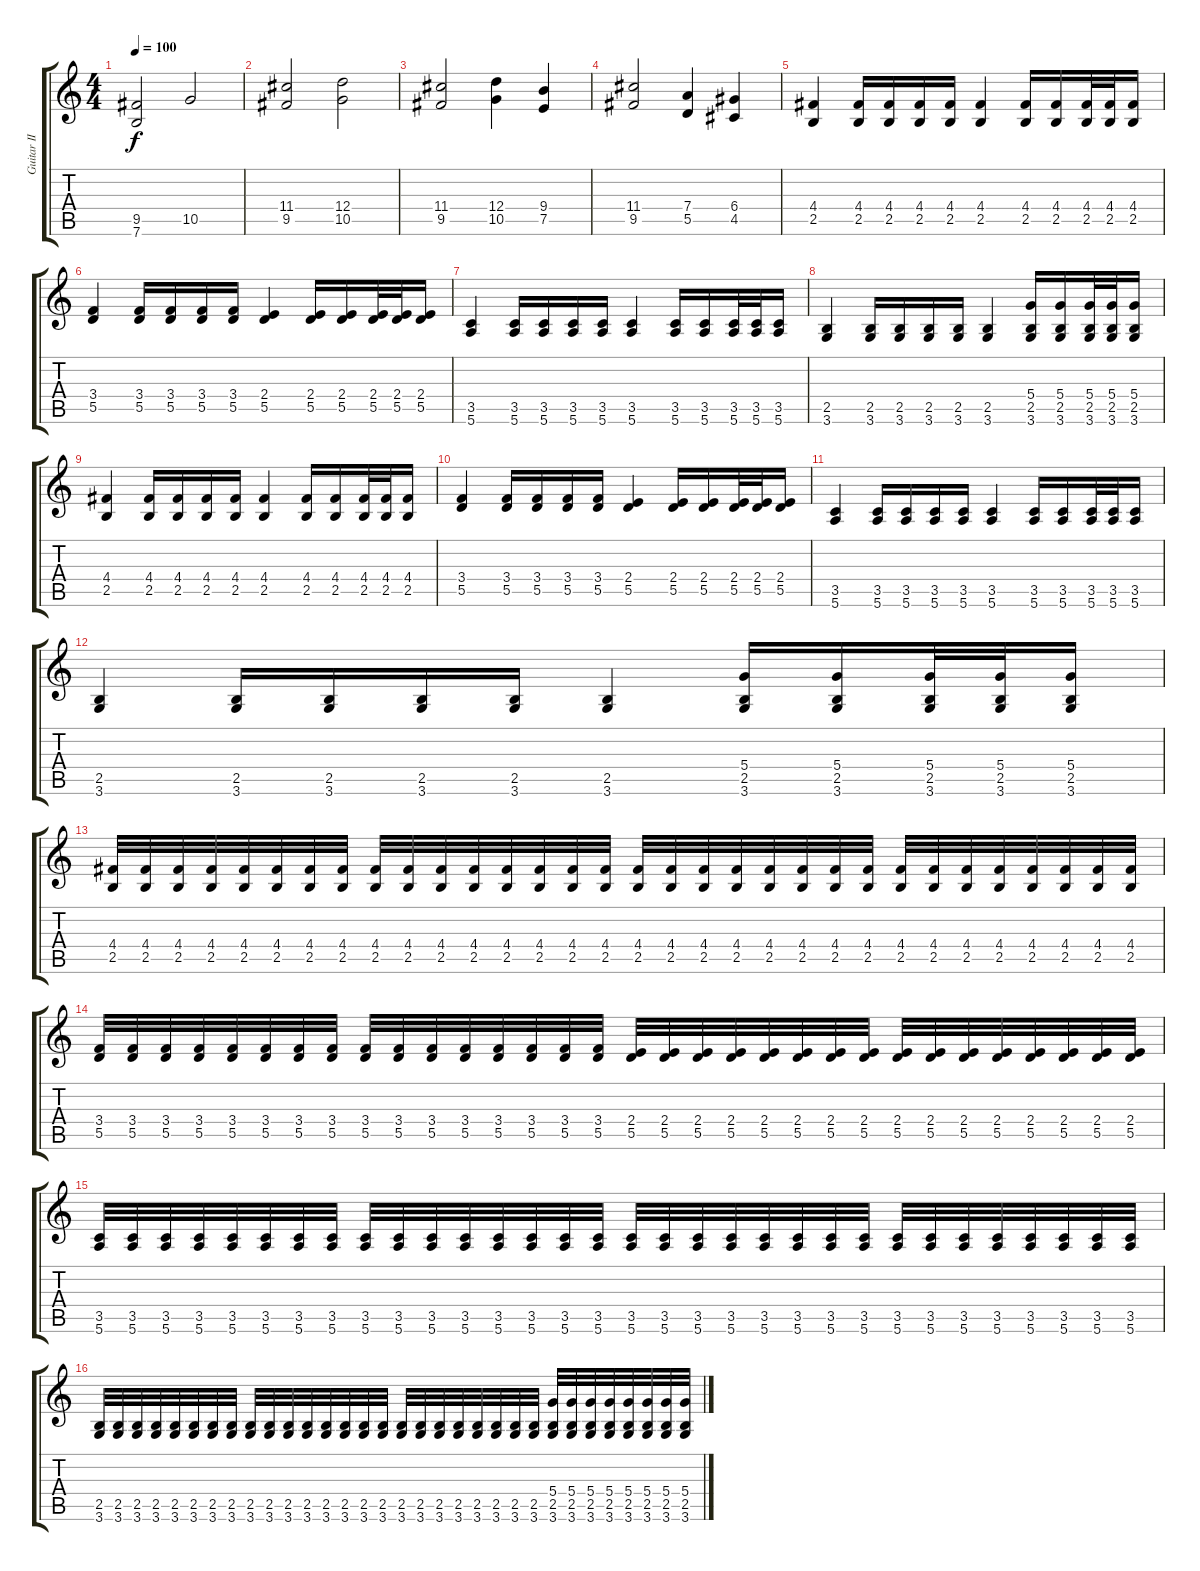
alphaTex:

\track ("Guitar II" "Guitar II") {instrument distortionguitar}
\staff {score tabs}
\tuning (E4 B3 G3 D3 A2 E2) {hide}
\ts (4 4)
\tempo 100
\clef g2
\ks c
(9.5 7.6).2{dy f} 10.5.2 |
(11.4 9.5).2 (12.4 10.5).2 |
(11.4 9.5).2 (12.4 10.5).4 (9.4 7.5).4 |
(11.4 9.5).2 (7.4 5.5).4 (6.4 4.5).4 |
(4.4 2.5).4 (4.4 2.5).16 (4.4 2.5).16 (4.4 2.5).16 (4.4 2.5).16 (4.4 2.5).4 (4.4 2.5).16 (4.4 2.5).16 (4.4 2.5).32 (4.4 2.5).32 (4.4 2.5).16 |
(3.4 5.5).4 (3.4 5.5).16 (3.4 5.5).16 (3.4 5.5).16 (3.4 5.5).16 (2.4 5.5).4 (2.4 5.5).16 (2.4 5.5).16 (2.4 5.5).32 (2.4 5.5).32 (2.4 5.5).16 |
(3.5 5.6).4 (3.5 5.6).16 (3.5 5.6).16 (3.5 5.6).16 (3.5 5.6).16 (3.5 5.6).4 (3.5 5.6).16 (3.5 5.6).16 (3.5 5.6).32 (3.5 5.6).32 (3.5 5.6).16 |
(2.5 3.6).4 (2.5 3.6).16 (2.5 3.6).16 (2.5 3.6).16 (2.5 3.6).16 (2.5 3.6).4 (5.4 2.5 3.6).16 (5.4 2.5 3.6).16 (5.4 2.5 3.6).32 (5.4 2.5 3.6).32 (5.4 2.5 3.6).16 |
(4.4 2.5).4 (4.4 2.5).16 (4.4 2.5).16 (4.4 2.5).16 (4.4 2.5).16 (4.4 2.5).4 (4.4 2.5).16 (4.4 2.5).16 (4.4 2.5).32 (4.4 2.5).32 (4.4 2.5).16 |
(3.4 5.5).4 (3.4 5.5).16 (3.4 5.5).16 (3.4 5.5).16 (3.4 5.5).16 (2.4 5.5).4 (2.4 5.5).16 (2.4 5.5).16 (2.4 5.5).32 (2.4 5.5).32 (2.4 5.5).16 |
(3.5 5.6).4 (3.5 5.6).16 (3.5 5.6).16 (3.5 5.6).16 (3.5 5.6).16 (3.5 5.6).4 (3.5 5.6).16 (3.5 5.6).16 (3.5 5.6).32 (3.5 5.6).32 (3.5 5.6).16 |
(2.5 3.6).4 (2.5 3.6).16 (2.5 3.6).16 (2.5 3.6).16 (2.5 3.6).16 (2.5 3.6).4 (5.4 2.5 3.6).16 (5.4 2.5 3.6).16 (5.4 2.5 3.6).32 (5.4 2.5 3.6).32 (5.4 2.5 3.6).16 |
(4.4 2.5).32 (4.4 2.5).32 (4.4 2.5).32 (4.4 2.5).32 (4.4 2.5).32 (4.4 2.5).32 (4.4 2.5).32 (4.4 2.5).32 (4.4 2.5).32 (4.4 2.5).32 (4.4 2.5).32 (4.4 2.5).32 (4.4 2.5).32 (4.4 2.5).32 (4.4 2.5).32 (4.4 2.5).32 (4.4 2.5).32 (4.4 2.5).32 (4.4 2.5).32 (4.4 2.5).32 (4.4 2.5).32 (4.4 2.5).32 (4.4 2.5).32 (4.4 2.5).32 (4.4 2.5).32 (4.4 2.5).32 (4.4 2.5).32 (4.4 2.5).32 (4.4 2.5).32 (4.4 2.5).32 (4.4 2.5).32 (4.4 2.5).32 |
(3.4 5.5).32 (3.4 5.5).32 (3.4 5.5).32 (3.4 5.5).32 (3.4 5.5).32 (3.4 5.5).32 (3.4 5.5).32 (3.4 5.5).32 (3.4 5.5).32 (3.4 5.5).32 (3.4 5.5).32 (3.4 5.5).32 (3.4 5.5).32 (3.4 5.5).32 (3.4 5.5).32 (3.4 5.5).32 (2.4 5.5).32 (2.4 5.5).32 (2.4 5.5).32 (2.4 5.5).32 (2.4 5.5).32 (2.4 5.5).32 (2.4 5.5).32 (2.4 5.5).32 (2.4 5.5).32 (2.4 5.5).32 (2.4 5.5).32 (2.4 5.5).32 (2.4 5.5).32 (2.4 5.5).32 (2.4 5.5).32 (2.4 5.5).32 |
(3.5 5.6).32 (3.5 5.6).32 (3.5 5.6).32 (3.5 5.6).32 (3.5 5.6).32 (3.5 5.6).32 (3.5 5.6).32 (3.5 5.6).32 (3.5 5.6).32 (3.5 5.6).32 (3.5 5.6).32 (3.5 5.6).32 (3.5 5.6).32 (3.5 5.6).32 (3.5 5.6).32 (3.5 5.6).32 (3.5 5.6).32 (3.5 5.6).32 (3.5 5.6).32 (3.5 5.6).32 (3.5 5.6).32 (3.5 5.6).32 (3.5 5.6).32 (3.5 5.6).32 (3.5 5.6).32 (3.5 5.6).32 (3.5 5.6).32 (3.5 5.6).32 (3.5 5.6).32 (3.5 5.6).32 (3.5 5.6).32 (3.5 5.6).32 |
(2.5 3.6).32 (2.5 3.6).32 (2.5 3.6).32 (2.5 3.6).32 (2.5 3.6).32 (2.5 3.6).32 (2.5 3.6).32 (2.5 3.6).32 (2.5 3.6).32 (2.5 3.6).32 (2.5 3.6).32 (2.5 3.6).32 (2.5 3.6).32 (2.5 3.6).32 (2.5 3.6).32 (2.5 3.6).32 (2.5 3.6).32 (2.5 3.6).32 (2.5 3.6).32 (2.5 3.6).32 (2.5 3.6).32 (2.5 3.6).32 (2.5 3.6).32 (2.5 3.6).32 (5.4 2.5 3.6).32 (5.4 2.5 3.6).32 (5.4 2.5 3.6).32 (5.4 2.5 3.6).32 (5.4 2.5 3.6).32 (5.4 2.5 3.6).32 (5.4 2.5 3.6).32 (5.4 2.5 3.6).32
